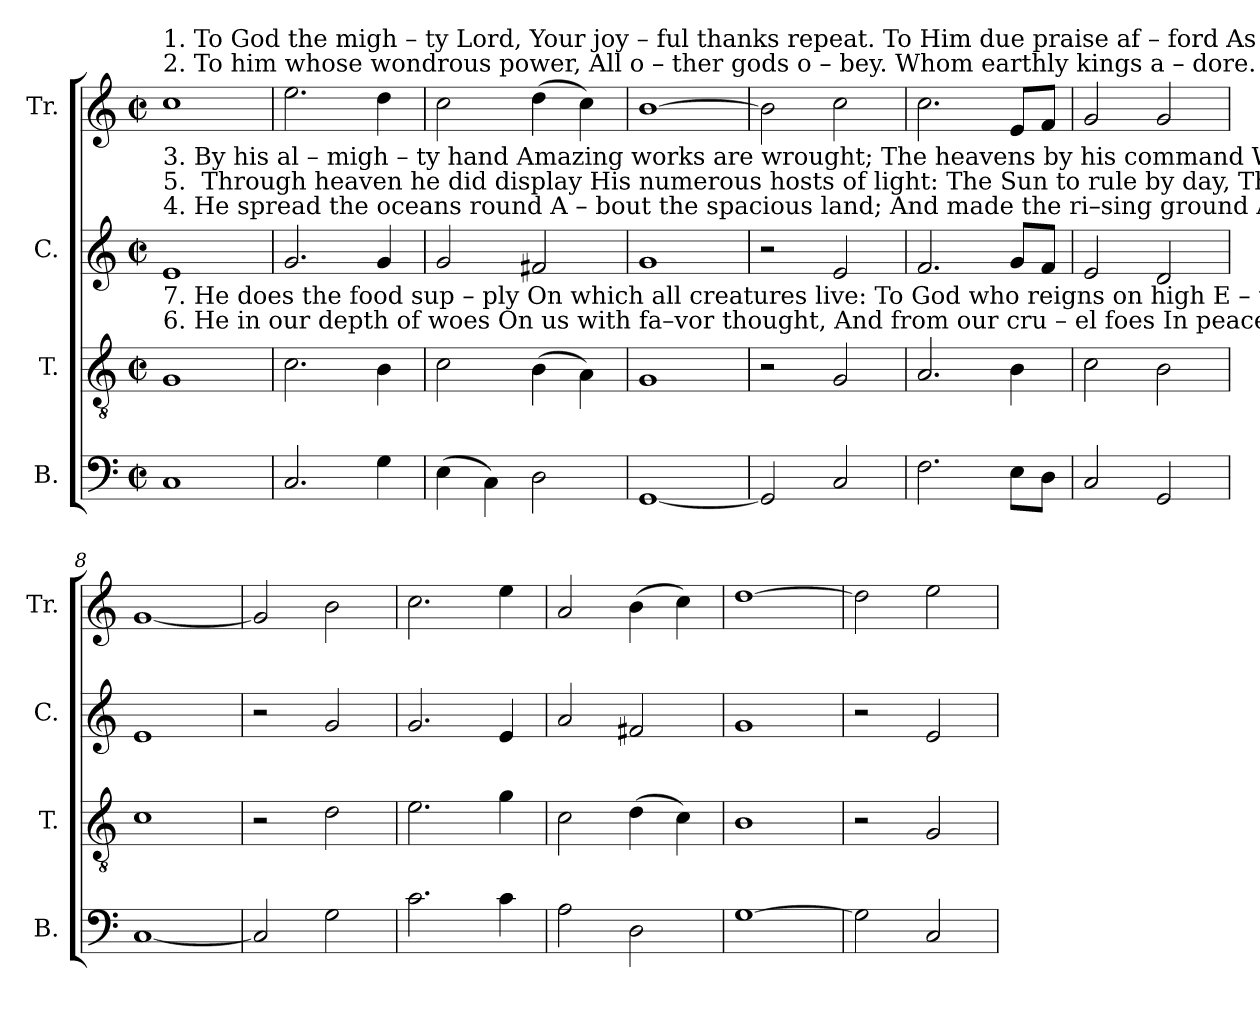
**kern	**kern	**kern	**kern
*part4	*part3	*part2	*part1
*staff4	*staff3	*staff2	*staff1
*I"B.	*I"T.	*I"C.	*I"Tr.
*I'B.	*I'T.	*I'C.	*I'Tr.
*clefF4	*clefGv2	*clefG2	*clefG2
*k[]	*k[]	*k[]	*k[]
*M2/2	*M2/2	*M2/2	*M2/2
*met(c|)	*met(c|)	*met(c|)	*met(c|)
*MM140	*MM140	*MM140	*MM140
=1	=1	=1	=1
!	!	!	!LO:TX:a:t=2.  To him whose wondrous power,  All    o  –  ther  gods  o – bey.   Whom  earthly  kings  a   –   dore.   This grateful homage pay&colon;
!	!	!	!LO:TX:a:t=1.  To  God  the  migh – ty      Lord,    Your joy – ful  thanks  repeat.     To   Him  due  praise  af  –  ford     As  good  as  He  is  great;
!	!	!LO:TX:a:t=4.  He  spread  the  oceans  round       A – bout  the  spacious  land;   And  made the  ri–sing ground     A–bove  the  waters stand.	!
!	!	!LO:TX:a:t=5.  &nbsp;Through heaven he did display    His  numerous  hosts of light&colon;  The   Sun   to    rule   by     day,   The moon and stars by night.	!
!	!	!LO:TX:a:t=3.  By    his   al – migh – ty    hand       Amazing works are wrought;   The heavens by his command   Were to perfection brought.	!
!	!LO:TX:a:t=6.  He   in   our  depth  of     woes         On  us  with  fa–vor thought,   And  from  our  cru – el     foes     In peace and safety brought.	!	!
!	!LO:TX:a:t=7.  He does the  food    sup –  ply          On  which all creatures  live&colon;    To   God  who  reigns  on  high     E – ter – nal  praises  give.	!	!
1C!	1G!	1e!	1cc!
=2	=2	=2	=2
2.C!/	2.c!\	2.g!/	2.ee!\
4G!\	4B!\	4g!/	4dd!\
=3	=3	=3	=3
(4E!\	2c!\	2g!/	2cc!\
4C!\)	.	.	.
2D!\	(4B!\	2f#X!/	(4dd!\
.	4A!\)	.	4cc!\)
=4	=4	=4	=4
[1GG!	1G!	1g!	[1b!
=5	=5	=5	=5
2GG!/]	2r	2r	2b!\]
2C!/	2G!/	2e!/	2cc!\
=6	=6	=6	=6
2.F!\	2.A!/	2.f!/	2.cc!\
8E!\L	4B!\	8g!/L	8e!/L
8D!\J	.	8f!/J	8f!/J
=7	=7	=7	=7
2C!/	2c!\	2e!/	2g!/
2GG!/	2B!\	2d!/	2g!/
=8	=8	=8	=8
[1C!	1c!	1e!	[1g!
=9	=9	=9	=9
2C!/]	2r	2r	2g!/]
2G!\	2d!\	2g!/	2b!\
=10	=10	=10	=10
2.c!\	2.e!\	2.g!/	2.cc!\
4c!\	4g!\	4e!/	4ee!\
=11	=11	=11	=11
2A!\	2c!\	2a!/	2a!/
2D!\	(4d!\	2f#X!/	(4b!\
.	4c!\)	.	4cc!\)
=12	=12	=12	=12
[1G!	1B!	1g!	[1dd!
=13	=13	=13	=13
2G!\]	2r	2r	2dd!\]
2C!/	2G!/	2e!/	2ee!\
=	=	=	=
*-	*-	*-	*-
